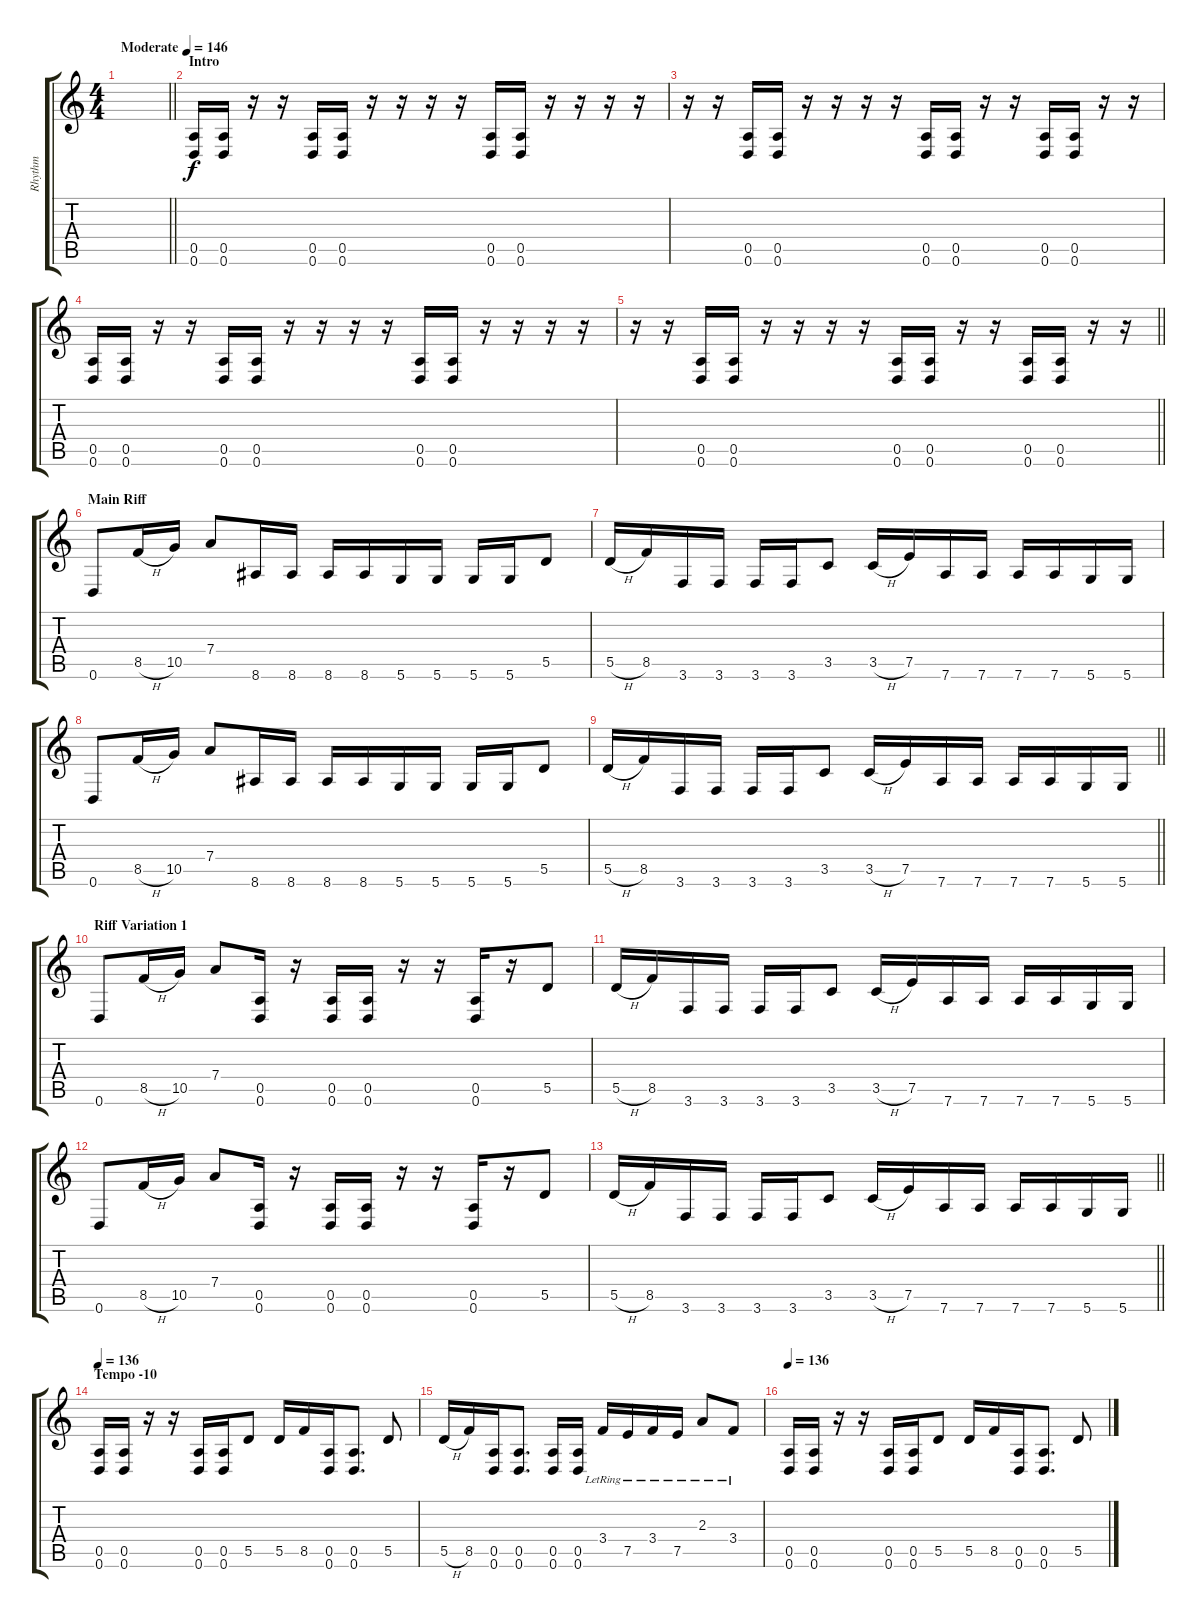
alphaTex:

\track ("Rhythm" "Rhythm") {instrument distortionguitar}
\staff {score tabs}
\tuning (E4 B3 G3 D3 A2 D2) {hide}
\ts (4 4)
\tempo (146 "Moderate")
\clef g2
\barLineRight lightlight
\ks c
|
\section ("" "Intro")
(0.5 0.6).16 (0.5 0.6).16 r.16 r.16 (0.5 0.6).16 (0.5 0.6).16 r.16 r.16 r.16 r.16 (0.5 0.6).16 (0.5 0.6).16 r.16 r.16 r.16 r.16 |
r.16 r.16 (0.5 0.6).16 (0.5 0.6).16 r.16 r.16 r.16 r.16 (0.5 0.6).16 (0.5 0.6).16 r.16 r.16 (0.5 0.6).16 (0.5 0.6).16 r.16 r.16 |
(0.5 0.6).16 (0.5 0.6).16 r.16 r.16 (0.5 0.6).16 (0.5 0.6).16 r.16 r.16 r.16 r.16 (0.5 0.6).16 (0.5 0.6).16 r.16 r.16 r.16 r.16 |
\barLineRight lightlight
r.16 r.16 (0.5 0.6).16 (0.5 0.6).16 r.16 r.16 r.16 r.16 (0.5 0.6).16 (0.5 0.6).16 r.16 r.16 (0.5 0.6).16 (0.5 0.6).16 r.16 r.16 |
\section ("" "Main Riff")
0.6.8 8.5{h}.16 10.5.16 7.4.8 8.6.16 8.6.16 8.6.16 8.6.16 5.6.16 5.6.16 5.6.16 5.6.16 5.5.8 |
5.5{h}.16 8.5.16 3.6.16 3.6.16 3.6.16 3.6.16 3.5.8 3.5{h}.16 7.5.16 7.6.16 7.6.16 7.6.16 7.6.16 5.6.16 5.6.16 |
0.6.8 8.5{h}.16 10.5.16 7.4.8 8.6.16 8.6.16 8.6.16 8.6.16 5.6.16 5.6.16 5.6.16 5.6.16 5.5.8 |
\barLineRight lightlight
5.5{h}.16 8.5.16 3.6.16 3.6.16 3.6.16 3.6.16 3.5.8 3.5{h}.16 7.5.16 7.6.16 7.6.16 7.6.16 7.6.16 5.6.16 5.6.16 |
\section ("" "Riff Variation 1")
0.6.8 8.5{h}.16 10.5.16 7.4.8 (0.5 0.6).16 r.16 (0.5 0.6).16 (0.5 0.6).16 r.16 r.16 (0.5 0.6).16 r.16 5.5.8 |
5.5{h}.16 8.5.16 3.6.16 3.6.16 3.6.16 3.6.16 3.5.8 3.5{h}.16 7.5.16 7.6.16 7.6.16 7.6.16 7.6.16 5.6.16 5.6.16 |
0.6.8 8.5{h}.16 10.5.16 7.4.8 (0.5 0.6).16 r.16 (0.5 0.6).16 (0.5 0.6).16 r.16 r.16 (0.5 0.6).16 r.16 5.5.8 |
\barLineRight lightlight
5.5{h}.16 8.5.16 3.6.16 3.6.16 3.6.16 3.6.16 3.5.8 3.5{h}.16 7.5.16 7.6.16 7.6.16 7.6.16 7.6.16 5.6.16 5.6.16 |
\section ("" "Tempo -10")
\tempo 136
(0.5 0.6).16 (0.5 0.6).16 r.16 r.16 (0.5 0.6).16 (0.5 0.6).16 5.5.8 5.5.16 8.5.16 (0.5 0.6).16 (0.5 0.6).8{d} 5.5.8 |
5.5{h}.16 8.5.16 (0.5 0.6).16 (0.5 0.6).8{d} (0.5 0.6).16 (0.5 0.6).16 3.4{lr}.16 7.5{lr}.16 3.4{lr}.16 7.5{lr}.16 2.3{lr}.8 3.4{lr}.8 |
\tempo 136
(0.5 0.6).16 (0.5 0.6).16 r.16 r.16 (0.5 0.6).16 (0.5 0.6).16 5.5.8 5.5.16 8.5.16 (0.5 0.6).16 (0.5 0.6).8{d} 5.5.8
